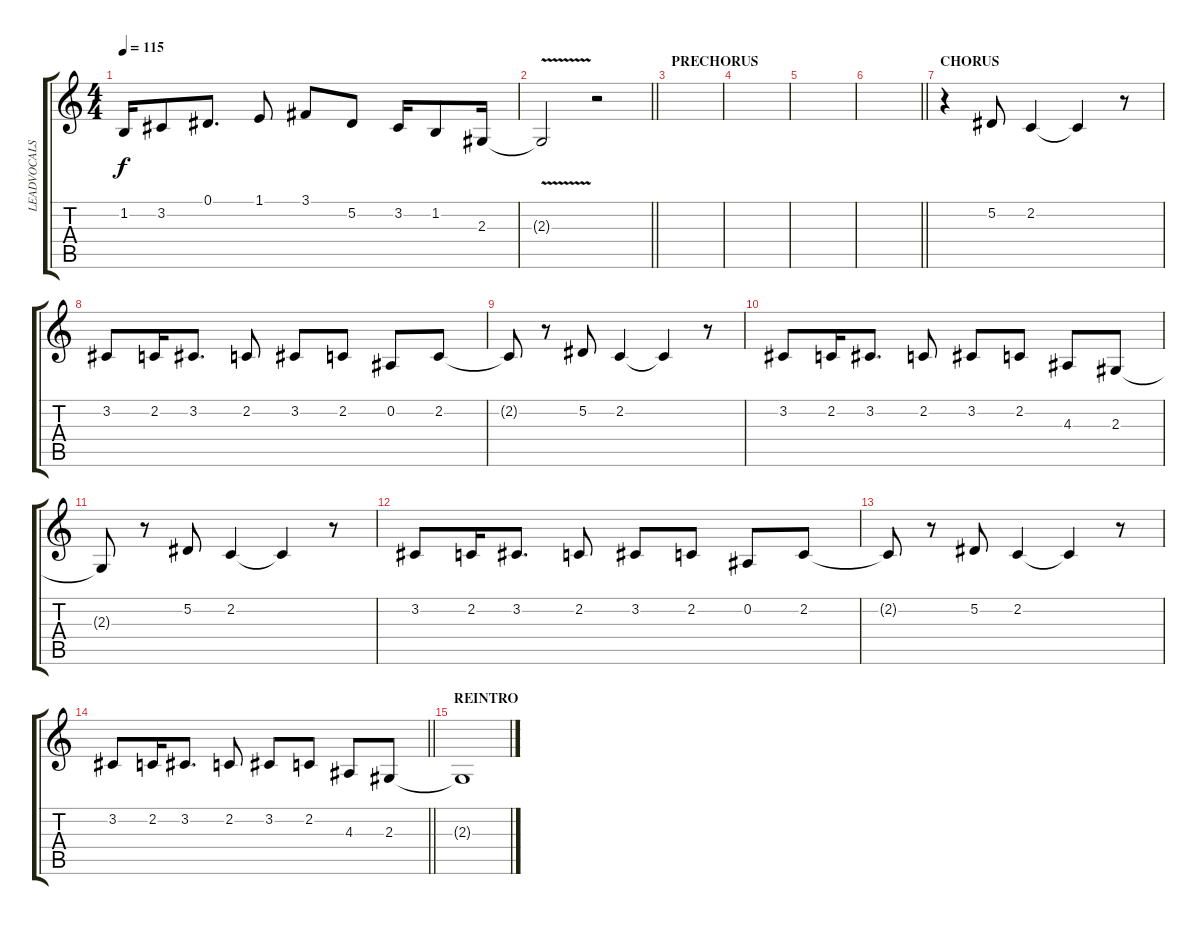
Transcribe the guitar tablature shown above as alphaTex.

\track ("LEADVOCALS" "LEADVOCALS") {instrument oboe}
\staff {score tabs}
\tuning (Eb4 Bb3 Gb3 Db3 Ab2 Eb2) {hide}
\ts (4 4)
\tempo 115
\clef g2
\ks c
1.2.16{dy f} 3.2.8 0.1.8{d} 1.1.8 3.1.8 5.2.8 3.2.16 1.2.8 2.3.16 |
\barLineRight lightlight
2.3{v t}.2 r.2 |
\section ("" "PRECHORUS")
|
|
|
\barLineRight lightlight
|
\section ("" "CHORUS")
r.4 5.2.8 2.2.4 2.2{t}.4 r.8 |
3.2.8 2.2.16 3.2.8{d} 2.2.8 3.2.8 2.2.8 0.2.8 2.2.8 |
2.2{t}.8 r.8 5.2.8 2.2.4 2.2{t}.4 r.8 |
3.2.8 2.2.16 3.2.8{d} 2.2.8 3.2.8 2.2.8 4.3.8 2.3.8 |
2.3{t}.8 r.8 5.2.8 2.2.4 2.2{t}.4 r.8 |
3.2.8 2.2.16 3.2.8{d} 2.2.8 3.2.8 2.2.8 0.2.8 2.2.8 |
2.2{t}.8 r.8 5.2.8 2.2.4 2.2{t}.4 r.8 |
\barLineRight lightlight
3.2.8 2.2.16 3.2.8{d} 2.2.8 3.2.8 2.2.8 4.3.8 2.3.8 |
\section ("" "REINTRO")
2.3{t}.1
